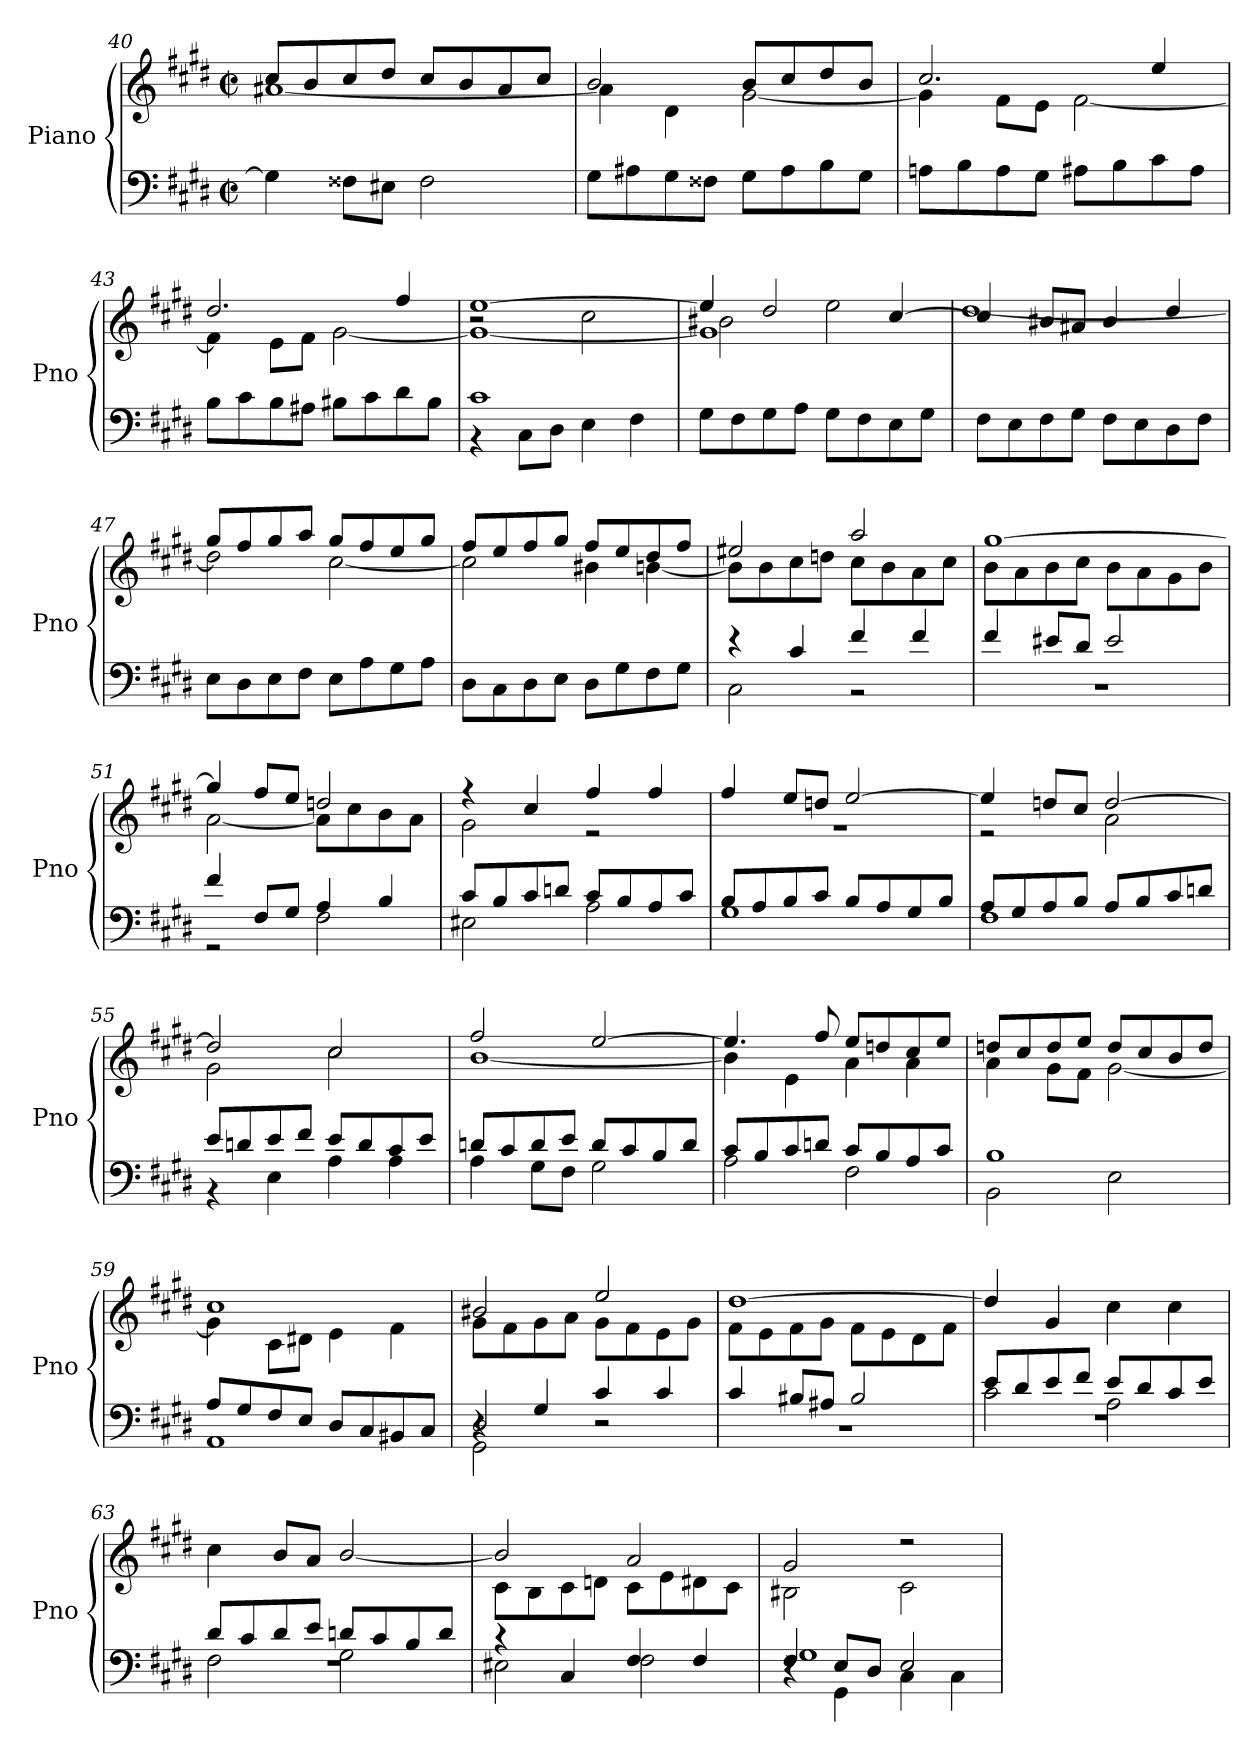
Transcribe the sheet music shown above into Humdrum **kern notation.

**kern	**kern
*part1	*part1
*staff2	*staff1
*I"Piano	*
*I'Pno	*
*clefF4	*clefG2
*k[f#c#g#d#]	*k[f#c#g#d#]
*M4/4	*M4/4
*met(c|)	*met(c|)
=40	=40
*	*^
4G#\]	8cc#/L	[1a#X
.	8b/	.
8F##X\L	8cc#/	.
8E#X\J	8dd#/J	.
2F##\	8cc#/L	.
.	8b/	.
.	8a#/	.
.	8cc#/J	.
=41	=41	=41
8G#\L	2b/	4a#\]
8A#X\	.	.
8G#\	.	4d#\
8F##X\J	.	.
8G#\L	8b/L	[2g#\
8A#\	8cc#/	.
8B\	8dd#/	.
8G#\J	8b/J	.
=42	=42	=42
8An\L	2.cc#/	4g#\]
8B\	.	.
8A\	.	8f#\L
8G#\J	.	8e\J
8A#X\L	.	[2f#\
8B\	.	.
8c#\	4ee/	.
8A#\J	.	.
=43	=43	=43
8B\L	2.dd#/	4f#\]
8c#\	.	.
8B\	.	8e\L
8A#X\J	.	8f#\J
8B#X\L	.	[2g#\
8c#\	.	.
8d#\	4ff#/	.
8B#\J	.	.
=44	=44	=44
*^	*	*^
1c#	4r	[1ee	1g#_	2r
.	8C#\L	.	.	.
.	8D#\J	.	.	.
.	4E\	.	.	2cc#\
.	4F#\	.	.	.
*v	*v	*	*	*
=45	=45	=45	=45
8G#\L	4ee/]	1g#]	2b#X\
8F#\	.	.	.
8G#\	2dd#/	.	.
8A\J	.	.	.
8G#\L	.	.	2ee\
8F#\	.	.	.
8E\	[4cc#/	.	.
8G#\J	.	.	.
*	*	*v	*v
=46	=46	=46
8F#\L	4cc#/]	[1dd#
8E\	.	.
8F#\	8b#X/L	.
8G#\J	8a#X/J	.
8F#\L	4b#/	.
8E\	.	.
8D#\	4dd#/	.
8F#\J	.	.
=47	=47	=47
8E\L	8gg#/L	2dd#\]
8D#\	8ff#/	.
8E\	8gg#/	.
8F#\J	8aa/J	.
8E\L	8gg#/L	[2cc#\
8A\	8ff#/	.
8G#\	8ee/	.
8A\J	8gg#/J	.
=48	=48	=48
8D#\L	8ff#/L	2cc#\]
8C#\	8ee/	.
8D#\	8ff#/	.
8E\J	8gg#/J	.
8D#\L	8ff#/L	4b#X\
8G#\	8ee/	.
8F#\	8dd#/	[4bn\
8G#\J	8ff#/J	.
=49	=49	=49
*^	*	*
4r	2C#\	2ee#X/	8b\L]
.	.	.	8b\
4c#/	.	.	8cc#\
.	.	.	8ddn\J
4f#/	2r	2aa/	8cc#\L
.	.	.	8b\
4f#/	.	.	8a\
.	.	.	8cc#\J
=50	=50	=50	=50
4f#/	1r	[1gg#	8b\L
.	.	.	8a\
8e#X/L	.	.	8b\
8d#/J	.	.	8cc#\J
2e#/	.	.	8b\L
.	.	.	8a\
.	.	.	8g#\
.	.	.	8b\J
=51	=51	=51	=51
4f#/	2r	4gg#/]	[2a\
8F#/L	.	8ff#/L	.
8G#/J	.	8ee/J	.
4A/	2F#\	2ddn/	8a\L]
.	.	.	8cc#\
4B/	.	.	8b\
.	.	.	8a\J
=52	=52	=52	=52
8c#/L	2E#X\	4r	2g#\
8B/	.	.	.
8c#/	.	4cc#/	.
8dn/J	.	.	.
8c#/L	2A\	4ff#/	2r
8B/	.	.	.
8A/	.	4ff#/	.
8c#/J	.	.	.
=53	=53	=53	=53
8B/L	1G#	4ff#/	1r
8A/	.	.	.
8B/	.	8ee/L	.
8c#/J	.	8ddn/J	.
8B/L	.	[2ee/	.
8A/	.	.	.
8G#/	.	.	.
8B/J	.	.	.
=54	=54	=54	=54
8A/L	1F#	4ee/]	2r
8G#/	.	.	.
8A/	.	8ddn/L	.
8B/J	.	8cc#/J	.
8A/L	.	[2dd/	2a\
8B/	.	.	.
8c#/	.	.	.
8dn/J	.	.	.
=55	=55	=55	=55
8e/L	4r	2dd/]	2g#\
8dn/	.	.	.
8e/	4E\	.	.
8f#/J	.	.	.
8e/L	4A\	2cc#/	2cc#\
8d/	.	.	.
8c#/	4A\	.	.
8e/J	.	.	.
=56	=56	=56	=56
8dn/L	4A\	2ff#/	[1b
8c#/	.	.	.
8d/	8G#\L	.	.
8e/J	8F#\J	.	.
8d/L	2G#\	[2ee/	.
8c#/	.	.	.
8B/	.	.	.
8d/J	.	.	.
=57	=57	=57	=57
8c#/L	2A\	4.ee/]	4b\]
8B/	.	.	.
8c#/	.	.	4e\
8dn/J	.	8ff#/	.
8c#/L	2F#\	8ee/L	4a\
8B/	.	8ddn/	.
8A/	.	8cc#/	4a\
8c#/J	.	8ee/J	.
=58	=58	=58	=58
1B	2BB\	8ddn/L	4a\
.	.	8cc#/	.
.	.	8dd/	8g#\L
.	.	8ee/J	8f#\J
.	2E\	8dd/L	[2g#\
.	.	8cc#/	.
.	.	8b/	.
.	.	8dd/J	.
=59	=59	=59	=59
8A/L	1AA	1cc#	4g#\]
8G#/	.	.	.
8F#/	.	.	8c#\L
8E/J	.	.	8d#X\J
8D#/L	.	.	4e\
8C#/	.	.	.
8BB#X/	.	.	4f#\
8C#/J	.	.	.
=60	=60	=60	=60
*	*^	*	*
2D#/	2GG#\	4r	2b#X/	8g#\L
.	.	.	.	8f#\
.	.	4G#/	.	8g#\
.	.	.	.	8a\J
2r	2r	4c#/	2ee/	8g#\L
.	.	.	.	8f#\
.	.	4c#/	.	8e\
.	.	.	.	8g#\J
*	*v	*v	*	*
=61	=61	=61	=61
4c#/	1r	[1dd#	8f#\L
.	.	.	8e\
8B#X/L	.	.	8f#\
8A#X/J	.	.	8g#\J
2B#/	.	.	8f#\L
.	.	.	8e\
.	.	.	8d#\
.	.	.	8f#\J
*	*	*v	*v
=62	=62	=62
*	*^	*
8e/L	2c#\	1r	4dd#/]
8d#/	.	.	.
8e/	.	.	4g#/
8f#/J	.	.	.
8e/L	2A\	.	4cc#\
8d#/	.	.	.
8c#/	.	.	4cc#\
8e/J	.	.	.
=63	=63	=63	=63
8d#/L	2F#\	1r	4cc#\
8c#/	.	.	.
8d#/	.	.	8b/L
8e/J	.	.	8a/J
8dn/L	2G#\	.	[2b/
8c#/	.	.	.
8B/	.	.	.
8d/J	.	.	.
*	*v	*v	*
=64	=64	=64
*	*	*^
4r	2E#X\	2b/]	8c#\L
.	.	.	8B\
4C#/	.	.	8c#\
.	.	.	8dn\J
4F#/	2F#\	2a/	8c#\L
.	.	.	8e\
4F#/	.	.	8d#X\
.	.	.	8c#\J
=65	=65	=65	=65
*	*^	*	*
4F#/	4r	1G#	2g#/	2B#X\
8E/L	4GG#\	.	.	.
8D#/J	.	.	.	.
2E/	4C#\	.	2r	2c#\
.	4C#\	.	.	.
*v	*v	*v	*	*
*	*v	*v
=	=
*-	*-
